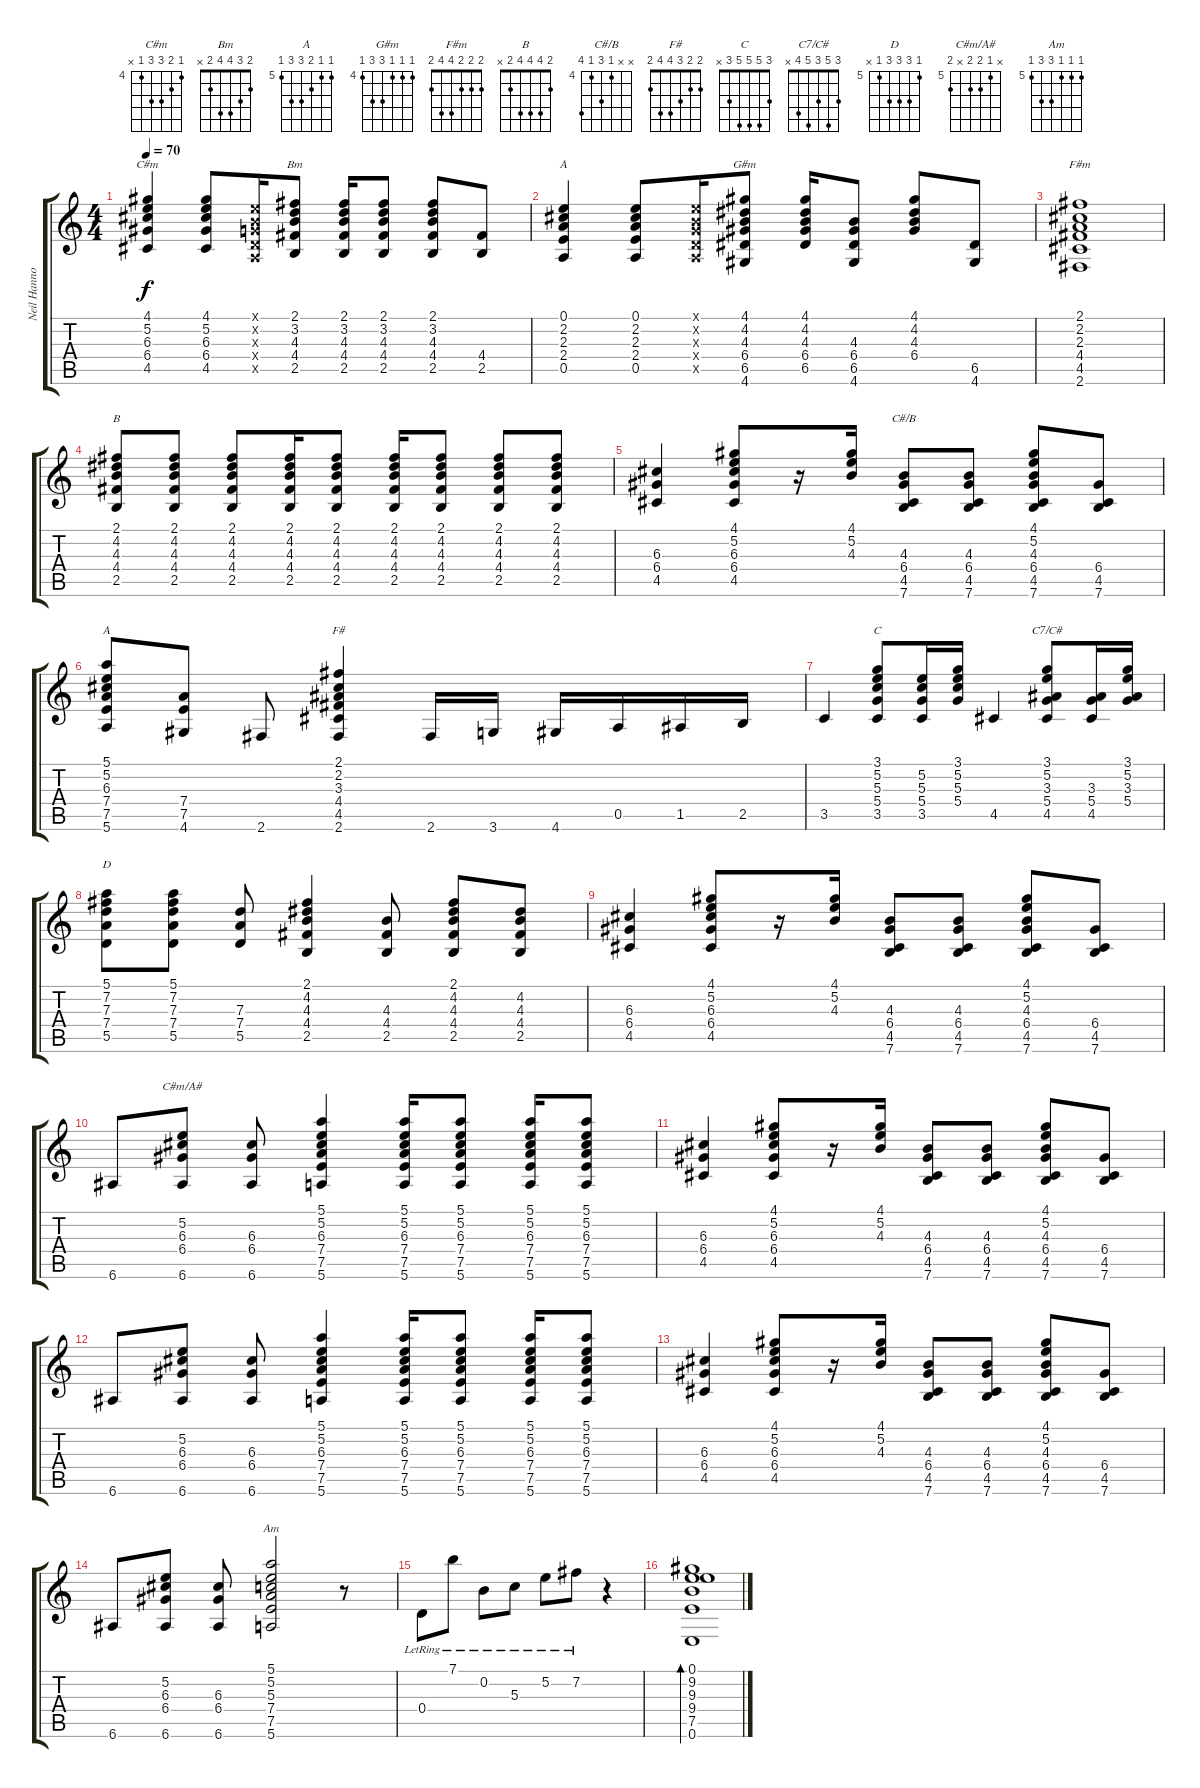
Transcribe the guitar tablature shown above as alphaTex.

\track ("Neil Hannon" "Neil Hanno") {instrument acousticguitarnylon}
\staff {score tabs}
\tuning (E4 B3 G3 D3 A2 E2) {hide}
\chord ("C#m" 4 5 6 6 4 x) {firstfret 4}
\chord ("Bm" 2 3 4 4 2 x)
\chord ("A" 0 2 2 2 0 x)
\chord ("G#m" 4 4 4 6 6 4) {firstfret 4}
\chord ("F#m" 2 2 2 4 4 2)
\chord ("B" 2 4 4 4 2 x)
\chord ("C#/B" x x 4 6 4 7) {firstfret 4}
\chord ("A" 5 5 6 7 7 5) {firstfret 5}
\chord ("F#" 2 2 3 4 4 2)
\chord ("C" 3 5 5 5 3 x)
\chord ("C7/C#" 3 5 3 5 4 x)
\chord ("D" 5 7 7 7 5 x) {firstfret 5}
\chord ("C#m/A#" x 5 6 6 x 6) {firstfret 5}
\chord ("Am" 5 5 5 7 7 5) {firstfret 5}
\ts (4 4)
\tempo 70
\clef g2
\ks c
(4.1 5.2 6.3 6.4 4.5).4{ch "C#m" dy f} (4.1 5.2 6.3 6.4 4.5).8 (0.1{x} 0.2{x} 0.3{x} 0.4{x} 0.5{x}).16 (2.1 3.2 4.3 4.4 2.5).8{ch "Bm"} (2.1 3.2 4.3 4.4 2.5).16 (2.1 3.2 4.3 4.4 2.5).8 (2.1 3.2 4.3 4.4 2.5).8 (4.4 2.5).8 |
(0.1 2.2 2.3 2.4 0.5).4{ch "A"} (0.1 2.2 2.3 2.4 0.5).8 (0.1{x} 0.2{x} 0.3{x} 0.4{x} 0.5{x}).16 (4.1 4.2 4.3 6.4 6.5 4.6).8{ch "G#m"} (4.1 4.2 4.3 6.4 6.5).16 (4.3 6.4 6.5 4.6).8 (4.1 4.2 4.3 6.4).8 (6.5 4.6).8 |
(2.1 2.2 2.3 4.4 4.5 2.6).1{ch "F#m"} |
(2.1 4.2 4.3 4.4 2.5).8{ch "B"} (2.1 4.2 4.3 4.4 2.5).8 (2.1 4.2 4.3 4.4 2.5).8 (2.1 4.2 4.3 4.4 2.5).16 (2.1 4.2 4.3 4.4 2.5).8 (2.1 4.2 4.3 4.4 2.5).16 (2.1 4.2 4.3 4.4 2.5).8 (2.1 4.2 4.3 4.4 2.5).8 (2.1 4.2 4.3 4.4 2.5).8 |
(6.3 6.4 4.5).4 (4.1 5.2 6.3 6.4 4.5).8 r.16 (4.1 5.2 4.3).16 (4.3 6.4 4.5 7.6).8{ch "C#/B"} (4.3 6.4 4.5 7.6).8 (4.1 5.2 4.3 6.4 4.5 7.6).8 (6.4 4.5 7.6).8 |
(5.1 5.2 6.3 7.4 7.5 5.6).8{ch "A"} (7.4 7.5 4.6).8 2.6.8 (2.1 2.2 3.3 4.4 4.5 2.6).4{ch "F#"} 2.6.16 3.6.16 4.6.16 0.5.16 1.5.16 2.5.16 |
3.5.4 (3.1 5.2 5.3 5.4 3.5).8{ch "C"} (5.2 5.3 5.4 3.5).16 (3.1 5.2 5.3 5.4).16 4.5.4 (3.1 5.2 3.3 5.4 4.5).8{ch "C7/C#"} (3.3 5.4 4.5).16 (3.1 5.2 3.3 5.4).16 |
(5.1 7.2 7.3 7.4 5.5).8{ch "D"} (5.1 7.2 7.3 7.4 5.5).8 (7.3 7.4 5.5).8 (2.1 4.2 4.3 4.4 2.5).4 (4.3 4.4 2.5).8 (2.1 4.2 4.3 4.4 2.5).8 (4.2 4.3 4.4 2.5).8 |
(6.3 6.4 4.5).4 (4.1 5.2 6.3 6.4 4.5).8 r.16 (4.1 5.2 4.3).16 (4.3 6.4 4.5 7.6).8 (4.3 6.4 4.5 7.6).8 (4.1 5.2 4.3 6.4 4.5 7.6).8 (6.4 4.5 7.6).8 |
6.6.8 (5.2 6.3 6.4 6.6).8{ch "C#m/A#"} (6.3 6.4 6.6).8 (5.1 5.2 6.3 7.4 7.5 5.6).4 (5.1 5.2 6.3 7.4 7.5 5.6).16 (5.1 5.2 6.3 7.4 7.5 5.6).8 (5.1 5.2 6.3 7.4 7.5 5.6).16 (5.1 5.2 6.3 7.4 7.5 5.6).8 |
(6.3 6.4 4.5).4 (4.1 5.2 6.3 6.4 4.5).8 r.16 (4.1 5.2 4.3).16 (4.3 6.4 4.5 7.6).8 (4.3 6.4 4.5 7.6).8 (4.1 5.2 4.3 6.4 4.5 7.6).8 (6.4 4.5 7.6).8 |
6.6.8 (5.2 6.3 6.4 6.6).8 (6.3 6.4 6.6).8 (5.1 5.2 6.3 7.4 7.5 5.6).4 (5.1 5.2 6.3 7.4 7.5 5.6).16 (5.1 5.2 6.3 7.4 7.5 5.6).8 (5.1 5.2 6.3 7.4 7.5 5.6).16 (5.1 5.2 6.3 7.4 7.5 5.6).8 |
(6.3 6.4 4.5).4 (4.1 5.2 6.3 6.4 4.5).8 r.16 (4.1 5.2 4.3).16 (4.3 6.4 4.5 7.6).8 (4.3 6.4 4.5 7.6).8 (4.1 5.2 4.3 6.4 4.5 7.6).8 (6.4 4.5 7.6).8 |
6.6.8 (5.2 6.3 6.4 6.6).8 (6.3 6.4 6.6).8 (5.1 5.2 5.3 7.4 7.5 5.6).2{ch "Am"} r.8 |
0.4{lr}.8 7.1{lr}.8 0.2{lr}.8 5.3{lr}.8 5.2{lr}.8 7.2{lr}.8 r.4 |
(0.1 9.2 9.3 9.4 7.5 0.6).1{bd 240}
